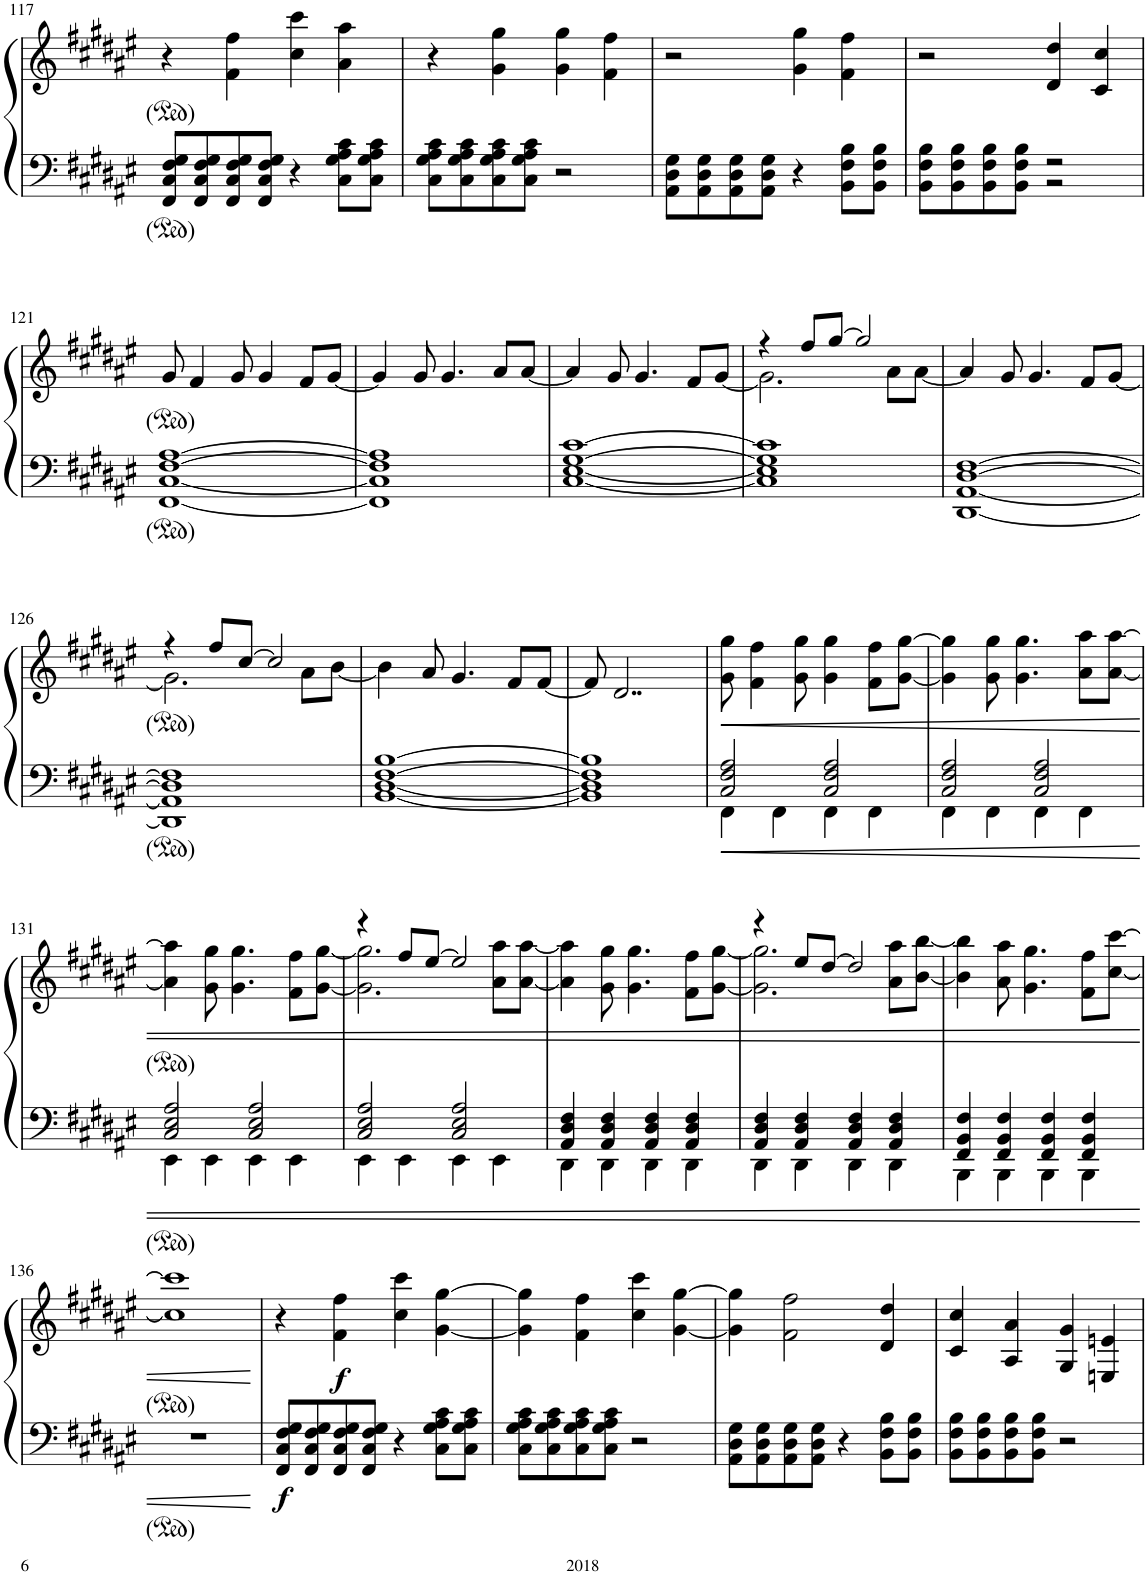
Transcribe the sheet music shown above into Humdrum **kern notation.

**kern	**kern	**dynam
*part1	*part1	*part1
*staff2	*staff1	*staff1/2
*I"Piano	*	*
*I'Pno.	*	*
!!LO:PB:g=z
*clefF4	*clefG2	*
*k[f#c#g#d#a#e#]	*k[f#c#g#d#a#e#]	*
*M4/4	*M4/4	*
=117	=117	=117
8FF#/ 8C#/ 8F#/ 8G#/L	4r	.
8FF#/ 8C#/ 8F#/ 8G#/	.	.
8FF#/ 8C#/ 8F#/ 8G#/	4f#\ 4ff#\	.
8FF#/ 8C#/ 8F#/ 8G#/J	.	.
4r	4cc#\ 4ccc#\	.
8C#\ 8G#\ 8A#\ 8c#\L	4a#\ 4aa#\	.
8C#\ 8G#\ 8A#\ 8c#\J	.	.
=118	=118	=118
8C#\ 8G#\ 8A#\ 8c#\L	4r	.
8C#\ 8G#\ 8A#\ 8c#\	.	.
8C#\ 8G#\ 8A#\ 8c#\	4g#\ 4gg#\	.
8C#\ 8G#\ 8A#\ 8c#\J	.	.
2r	4g#\ 4gg#\	.
.	4f#\ 4ff#\	.
=119	=119	=119
8AA#\ 8D#\ 8G#\L	2r	.
8AA#\ 8D#\ 8G#\	.	.
8AA#\ 8D#\ 8G#\	.	.
8AA#\ 8D#\ 8G#\J	.	.
4r	4g#\ 4gg#\	.
8BB\ 8F#\ 8B\L	4f#\ 4ff#\	.
8BB\ 8F#\ 8B\J	.	.
=120	=120	=120
*^	*	*
8BB\ 8F#\ 8B\L	2ryy	2r	.
8BB\ 8F#\ 8B\	.	.	.
8BB\ 8F#\ 8B\	.	.	.
8BB\ 8F#\ 8B\J	.	.	.
2r	2r	4d#/ 4dd#/	.
.	.	4c#/ 4cc#/	.
*v	*v	*	*
!!LO:LB:g=z
=121	=121	=121
[1FF# [1C# [1F# [1A#	8g#/	.
.	4f#/	.
.	8g#/	.
.	4g#/	.
.	8f#/L	.
.	[8g#/J	.
=122	=122	=122
1FF#] 1C#] 1F#] 1A#]	4g#/]	.
.	8g#/	.
.	4.g#/	.
.	8a#/L	.
.	[8a#/J	.
=123	=123	=123
[1C# [1E# [1G# [1c#	4a#/]	.
.	8g#/	.
.	4.g#/	.
.	8f#/L	.
.	[8g#/J	.
=124	=124	=124
*	*^	*
1C#] 1E#] 1G#] 1c#]	4r	2.g#\]	.
.	8ff#/L	.	.
.	[8gg#/J	.	.
.	2gg#/]	.	.
.	.	8a#\L	.
.	.	[8a#\J	.
*	*v	*v	*
=125	=125	=125
[1DD# [1AA# [1D# [1F#	4a#/]	.
.	8g#/	.
.	4.g#/	.
.	8f#/L	.
.	[8g#/J	.
!!LO:LB:g=z
=126	=126	=126
*	*^	*
1DD#] 1AA#] 1D#] 1F#]	4r	2.g#\]	.
.	8ff#/L	.	.
.	[8cc#/J	.	.
.	2cc#/]	.	.
.	.	8a#\L	.
.	.	[8b\J	.
*	*v	*v	*
=127	=127	=127
[1BB [1D# [1F# [1B	4b\]	.
.	8a#/	.
.	4.g#/	.
.	8f#/L	.
.	[8f#/J	.
=128	=128	=128
1BB] 1D#] 1F#] 1B]	8f#/]	.
.	2..d#/	.
=129	=129	=129
*^	*	*
!	!	!	!LO:HP:b
2C#/ 2F#/ 2A#/	4FF#\	8g#\ 8gg#\	<
.	.	4f#\ 4ff#\	.
.	4FF#\	.	.
.	.	8g#\ 8gg#\	.
2C#/ 2F#/ 2A#/	4FF#\	4g#\ 4gg#\	.
.	4FF#\	8f#\ 8ff#\L	.
.	.	[8g#\ [8gg#\J	.
=130	=130	=130	=130
2C#/ 2F#/ 2A#/	4FF#\	4g#\] 4gg#\]	.
.	4FF#\	8g#\ 8gg#\	.
.	.	4.g#\ 4.gg#\	.
2C#/ 2F#/ 2A#/	4FF#\	.	.
.	4FF#\	8a#\ 8aa#\L	.
.	.	[8a#\ [8aa#\J	.
!!LO:LB:g=z
=131	=131	=131	=131
2C#/ 2E#/ 2A#/	4EE#\	4a#\] 4aa#\]	.
.	4EE#\	8g#\ 8gg#\	.
.	.	4.g#\ 4.gg#\	.
2C#/ 2E#/ 2A#/	4EE#\	.	.
.	4EE#\	8f#\ 8ff#\L	.
.	.	[8g#\ [8gg#\J	.
=132	=132	=132	=132
*	*	*^	*
2C#/ 2E#/ 2A#/	4EE#\	4r	2.g#\] 2.gg#\]	.
.	4EE#\	8ff#/L	.	.
.	.	[8ee#/J	.	.
2C#/ 2E#/ 2A#/	4EE#\	2ee#/]	.	.
.	4EE#\	.	8a#\ 8aa#\L	.
.	.	.	[8a#\ [8aa#\J	.
*	*	*v	*v	*
=133	=133	=133	=133
4AA#/ 4D#/ 4F#/	4DD#\	4a#\] 4aa#\]	.
4AA#/ 4D#/ 4F#/	4DD#\	8g#\ 8gg#\	.
.	.	4.g#\ 4.gg#\	.
4AA#/ 4D#/ 4F#/	4DD#\	.	.
4AA#/ 4D#/ 4F#/	4DD#\	8f#\ 8ff#\L	.
.	.	[8g#\ [8gg#\J	.
=134	=134	=134	=134
*	*	*^	*
4AA#/ 4D#/ 4F#/	4DD#\	4r	2.g#\] 2.gg#\]	.
4AA#/ 4D#/ 4F#/	4DD#\	8ee#/L	.	.
.	.	[8dd#/J	.	.
4AA#/ 4D#/ 4F#/	4DD#\	2dd#/]	.	.
4AA#/ 4D#/ 4F#/	4DD#\	.	8a#\ 8aa#\L	.
.	.	.	[8b\ [8bb\J	.
*	*	*v	*v	*
=135	=135	=135	=135
4FF#/ 4BB/ 4F#/	4BBB\	4b\] 4bb\]	.
4FF#/ 4BB/ 4F#/	4BBB\	8a#\ 8aa#\	.
.	.	4.g#\ 4.gg#\	.
4FF#/ 4BB/ 4F#/	4BBB\	.	.
4FF#/ 4BB/ 4F#/	4BBB\	8f#\ 8ff#\L	.
.	.	[8cc#\ [8ccc#\J	.
*v	*v	*	*
!!LO:LB:g=z
=136	=136	=136
1r	1cc#] 1ccc#]	.
.	.	[
=137	=137	=137
!	!	!LO:DY:b=2
8FF#/ 8C#/ 8F#/ 8G#/L	4r	f
8FF#/ 8C#/ 8F#/ 8G#/	.	.
!	!	!LO:DY:b
8FF#/ 8C#/ 8F#/ 8G#/	4f#\ 4ff#\	f
8FF#/ 8C#/ 8F#/ 8G#/J	.	.
4r	4cc#\ 4ccc#\	.
8C#\ 8G#\ 8A#\ 8c#\L	[4g#\ [4gg#\	.
8C#\ 8G#\ 8A#\ 8c#\J	.	.
=138	=138	=138
8C#\ 8G#\ 8A#\ 8c#\L	4g#\] 4gg#\]	.
8C#\ 8G#\ 8A#\ 8c#\	.	.
8C#\ 8G#\ 8A#\ 8c#\	4f#\ 4ff#\	.
8C#\ 8G#\ 8A#\ 8c#\J	.	.
2r	4cc#\ 4ccc#\	.
.	[4g#\ [4gg#\	.
=139	=139	=139
8AA#\ 8D#\ 8G#\L	4g#\] 4gg#\]	.
8AA#\ 8D#\ 8G#\	.	.
8AA#\ 8D#\ 8G#\	2f#\ 2ff#\	.
8AA#\ 8D#\ 8G#\J	.	.
4r	.	.
8BB\ 8F#\ 8B\L	4d#/ 4dd#/	.
8BB\ 8F#\ 8B\J	.	.
=140	=140	=140
8BB\ 8F#\ 8B\L	4c#/ 4cc#/	.
8BB\ 8F#\ 8B\	.	.
8BB\ 8F#\ 8B\	4A#/ 4a#/	.
8BB\ 8F#\ 8B\J	.	.
2r	4G#/ 4g#/	.
.	4En/ 4en/	.
=	=	=
*-	*-	*-
